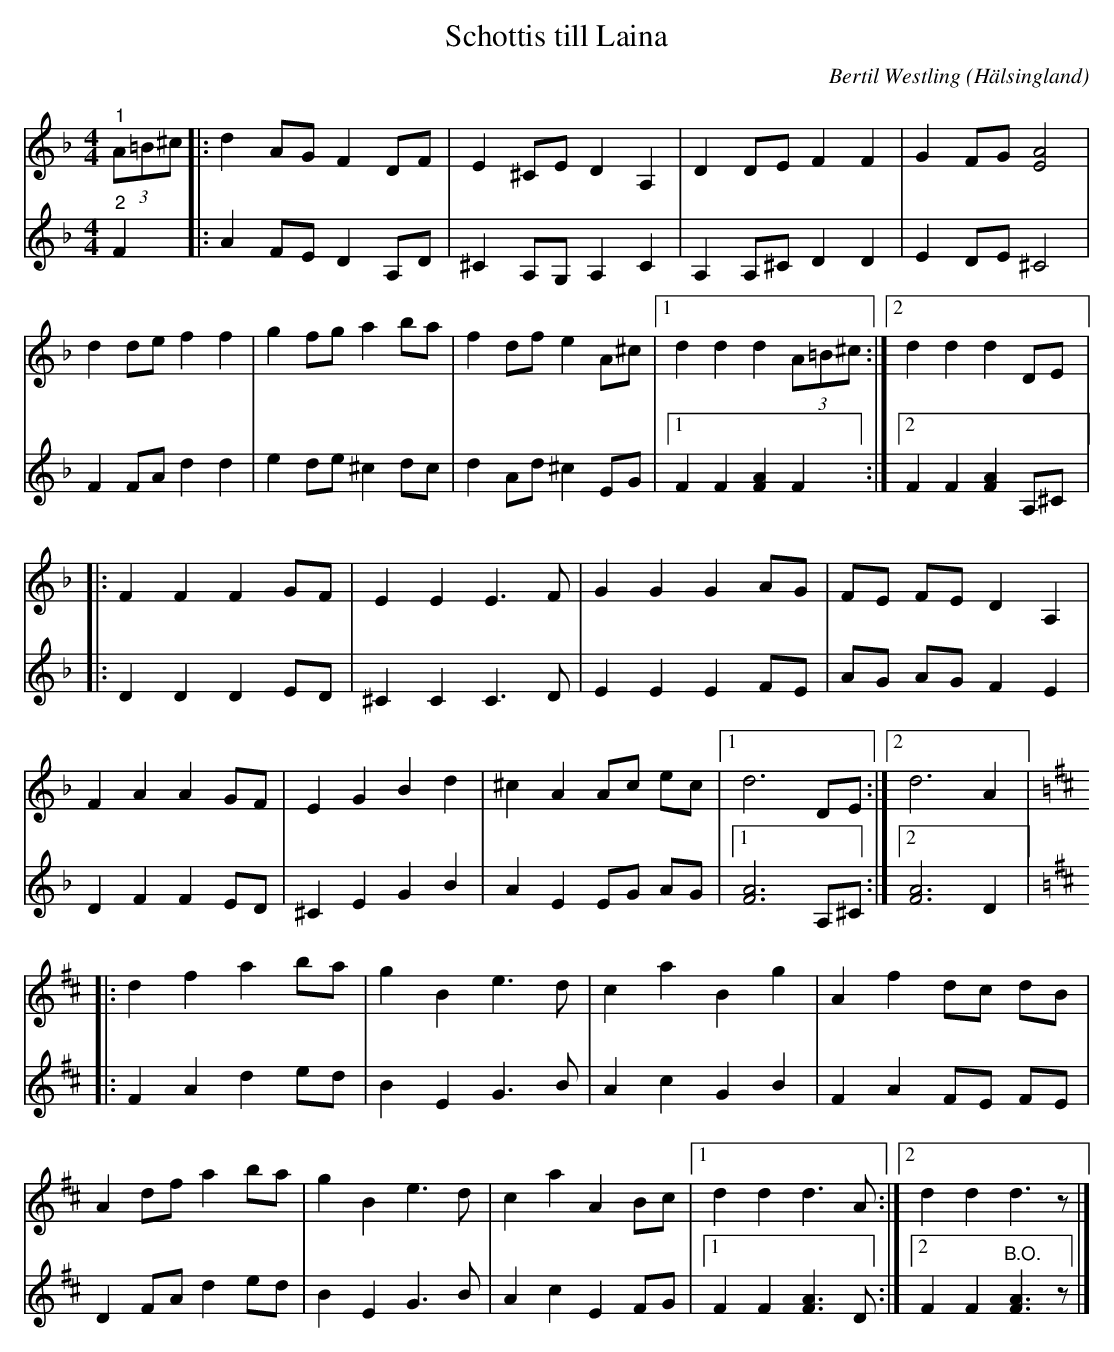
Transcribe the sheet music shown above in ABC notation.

X:1
T:Schottis till Laina
O:Hälsingland
C:Bertil Westling
L:1/8
M:4/4
K:Dm
V:1
"^1" (3A=B^c |: d2 AG F2 DF | E2 ^CE D2 A,2 | D2 DE F2 F2 | G2 FG [EA]4 |
d2 de f2 f2 | g2 fg a2 ba | f2 df e2 A^c |1 d2 d2 d2 (3A=B^c :|2 d2 d2 d2 DE |:
F2 F2 F2 GF | E2 E2 E3 F | G2 G2 G2 AG | FE FE D2 A,2 |
F2 A2 A2 GF | E2 G2 B2 d2 | ^c2 A2 Ac ec |1 d6 DE :|2 d6 A2 |:
[K:D] d2 f2 a2 ba | g2 B2 e3 d | c2 a2 B2 g2 | A2 f2 dc dB |
A2 df a2 ba | g2 B2 e3 d | c2 a2 A2 Bc |1 d2 d2 d3 A :|2 d2 d2 d3 z |]
V:2
"^2" F2 |: A2 FE D2 A,D | ^C2 A,G, A,2 C2 | A,2 A,^C D2 D2 | E2 DE ^C4 |
F2 FA d2 d2 | e2 de ^c2 dc | d2 Ad ^c2 EG |1 F2 F2 [FA]2 F2 :|2 F2 F2 [FA]2 A,^C |:
D2 D2 D2 ED | ^C2 C2 C3 D | E2 E2 E2 FE | AG AG F2 E2 |
D2 F2 F2 ED | ^C2 E2 G2 B2 | A2 E2 EG AG |1 [FA]6 A,^C :|2 [FA]6 D2 |:
[K:D] F2 A2 d2 ed | B2 E2 G3 B | A2 c2 G2 B2 | F2 A2 FE FE |
D2 FA d2 ed | B2 E2 G3 B | A2 c2 E2 FG |1 F2 F2 [FA]3 D :|2 F2 F2"^B.O." [FA]3 z |]
